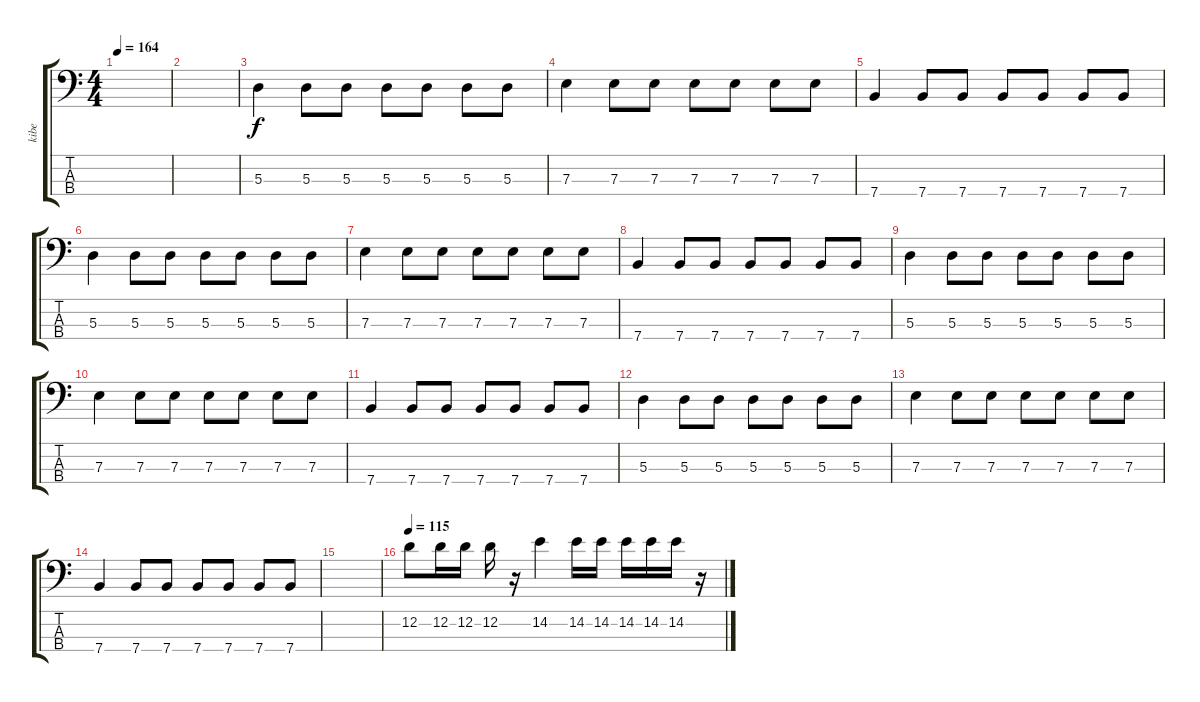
\track ("kibe" "kibe") {instrument electricbassfinger}
\staff {score tabs}
\tuning (G2 D2 A1 E1) {hide}
\ts (4 4)
\tempo 164
\clef f4
\ks c
|
|
5.3.4 5.3.8 5.3.8 5.3.8 5.3.8 5.3.8 5.3.8 |
7.3.4 7.3.8 7.3.8 7.3.8 7.3.8 7.3.8 7.3.8 |
7.4.4 7.4.8 7.4.8 7.4.8 7.4.8 7.4.8 7.4.8 |
5.3.4 5.3.8 5.3.8 5.3.8 5.3.8 5.3.8 5.3.8 |
7.3.4 7.3.8 7.3.8 7.3.8 7.3.8 7.3.8 7.3.8 |
7.4.4 7.4.8 7.4.8 7.4.8 7.4.8 7.4.8 7.4.8 |
5.3.4 5.3.8 5.3.8 5.3.8 5.3.8 5.3.8 5.3.8 |
7.3.4 7.3.8 7.3.8 7.3.8 7.3.8 7.3.8 7.3.8 |
7.4.4 7.4.8 7.4.8 7.4.8 7.4.8 7.4.8 7.4.8 |
5.3.4 5.3.8 5.3.8 5.3.8 5.3.8 5.3.8 5.3.8 |
7.3.4 7.3.8 7.3.8 7.3.8 7.3.8 7.3.8 7.3.8 |
7.4.4 7.4.8 7.4.8 7.4.8 7.4.8 7.4.8 7.4.8 |
|
\tempo 115
12.2.8 12.2.16 12.2.16 12.2.16 r.16 14.2.4 14.2.16 14.2.16 14.2.16 14.2.16 14.2.16 r.16
